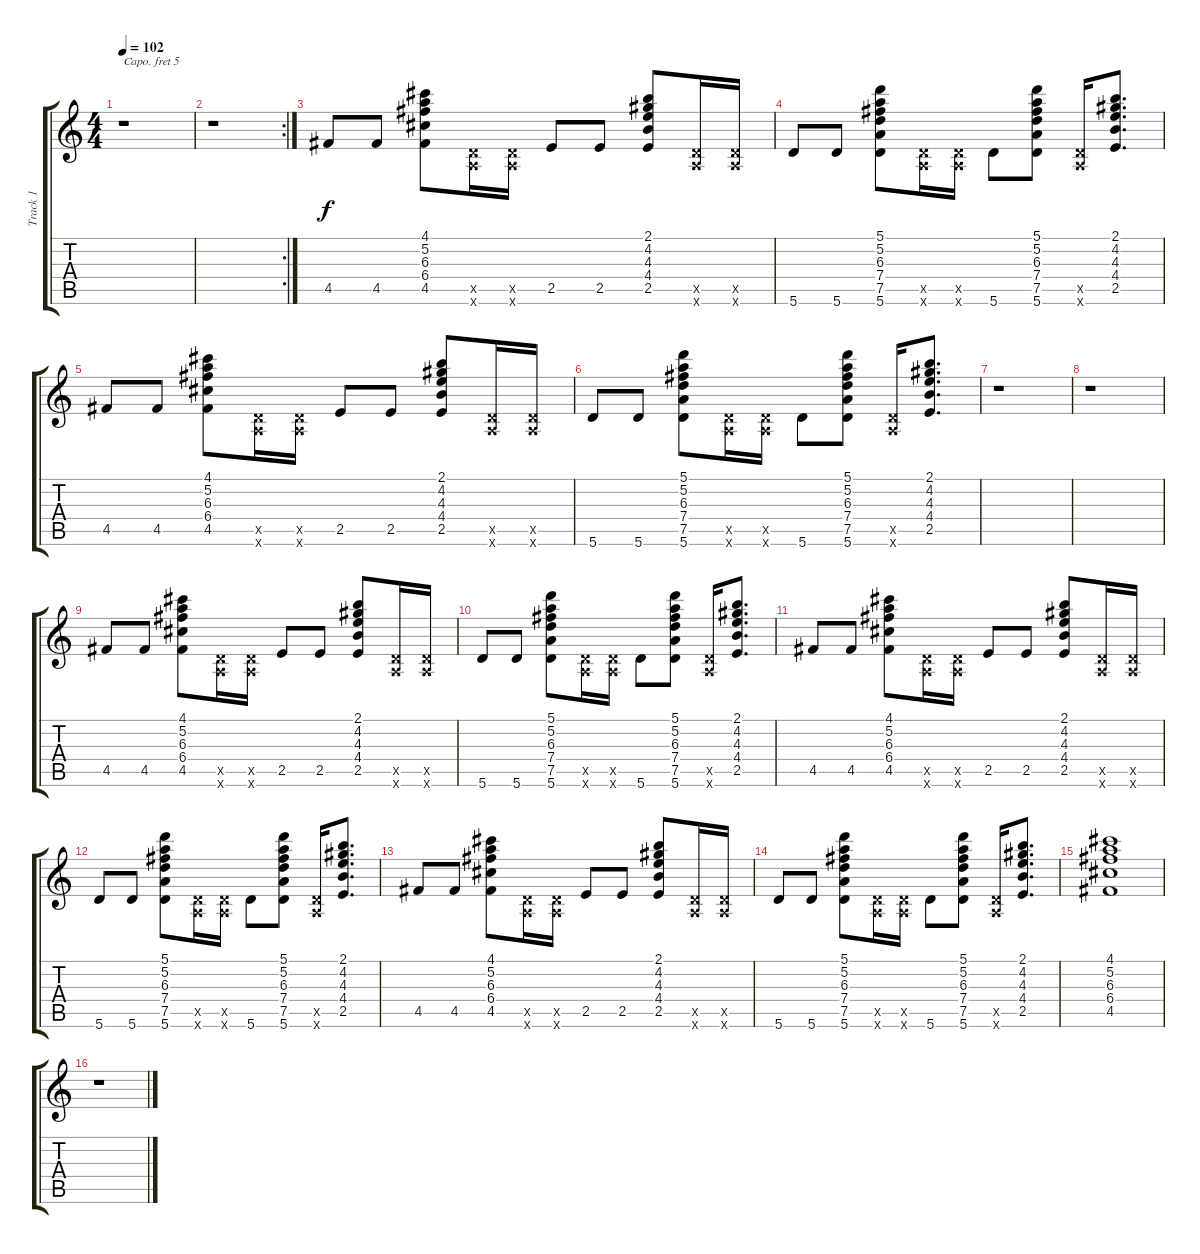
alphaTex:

\track ("Track 1" "Track 1") {instrument overdrivenguitar}
\staff {score tabs}
\capo 5
\tuning (E4 B3 G3 D3 A2 E2) {hide}
\ts (4 4)
\tempo 102
\clef g2
\ks c
r.1{dy f} |
\rc 2
r.1 |
4.5.8 4.5.8 (4.1 5.2 6.3 6.4 4.5).8 (0.5{x} 0.6{x}).16 (0.5{x} 0.6{x}).16 2.5.8 2.5.8 (2.1 4.2 4.3 4.4 2.5).8 (0.5{x} 0.6{x}).16 (0.5{x} 0.6{x}).16 |
5.6.8 5.6.8 (5.1 5.2 6.3 7.4 7.5 5.6).8 (0.5{x} 0.6{x}).16 (0.5{x} 0.6{x}).16 5.6.8 (5.1 5.2 6.3 7.4 7.5 5.6).8 (0.5{x} 0.6{x}).16 (2.1 4.2 4.3 4.4 2.5).8{d} |
4.5.8 4.5.8 (4.1 5.2 6.3 6.4 4.5).8 (0.5{x} 0.6{x}).16 (0.5{x} 0.6{x}).16 2.5.8 2.5.8 (2.1 4.2 4.3 4.4 2.5).8 (0.5{x} 0.6{x}).16 (0.5{x} 0.6{x}).16 |
5.6.8 5.6.8 (5.1 5.2 6.3 7.4 7.5 5.6).8 (0.5{x} 0.6{x}).16 (0.5{x} 0.6{x}).16 5.6.8 (5.1 5.2 6.3 7.4 7.5 5.6).8 (0.5{x} 0.6{x}).16 (2.1 4.2 4.3 4.4 2.5).8{d} |
r.1 |
r.1 |
4.5.8 4.5.8 (4.1 5.2 6.3 6.4 4.5).8 (0.5{x} 0.6{x}).16 (0.5{x} 0.6{x}).16 2.5.8 2.5.8 (2.1 4.2 4.3 4.4 2.5).8 (0.5{x} 0.6{x}).16 (0.5{x} 0.6{x}).16 |
5.6.8 5.6.8 (5.1 5.2 6.3 7.4 7.5 5.6).8 (0.5{x} 0.6{x}).16 (0.5{x} 0.6{x}).16 5.6.8 (5.1 5.2 6.3 7.4 7.5 5.6).8 (0.5{x} 0.6{x}).16 (2.1 4.2 4.3 4.4 2.5).8{d} |
4.5.8 4.5.8 (4.1 5.2 6.3 6.4 4.5).8 (0.5{x} 0.6{x}).16 (0.5{x} 0.6{x}).16 2.5.8 2.5.8 (2.1 4.2 4.3 4.4 2.5).8 (0.5{x} 0.6{x}).16 (0.5{x} 0.6{x}).16 |
5.6.8 5.6.8 (5.1 5.2 6.3 7.4 7.5 5.6).8 (0.5{x} 0.6{x}).16 (0.5{x} 0.6{x}).16 5.6.8 (5.1 5.2 6.3 7.4 7.5 5.6).8 (0.5{x} 0.6{x}).16 (2.1 4.2 4.3 4.4 2.5).8{d} |
4.5.8 4.5.8 (4.1 5.2 6.3 6.4 4.5).8 (0.5{x} 0.6{x}).16 (0.5{x} 0.6{x}).16 2.5.8 2.5.8 (2.1 4.2 4.3 4.4 2.5).8 (0.5{x} 0.6{x}).16 (0.5{x} 0.6{x}).16 |
5.6.8 5.6.8 (5.1 5.2 6.3 7.4 7.5 5.6).8 (0.5{x} 0.6{x}).16 (0.5{x} 0.6{x}).16 5.6.8 (5.1 5.2 6.3 7.4 7.5 5.6).8 (0.5{x} 0.6{x}).16 (2.1 4.2 4.3 4.4 2.5).8{d} |
(4.1 5.2 6.3 6.4 4.5).1 |
r.1
